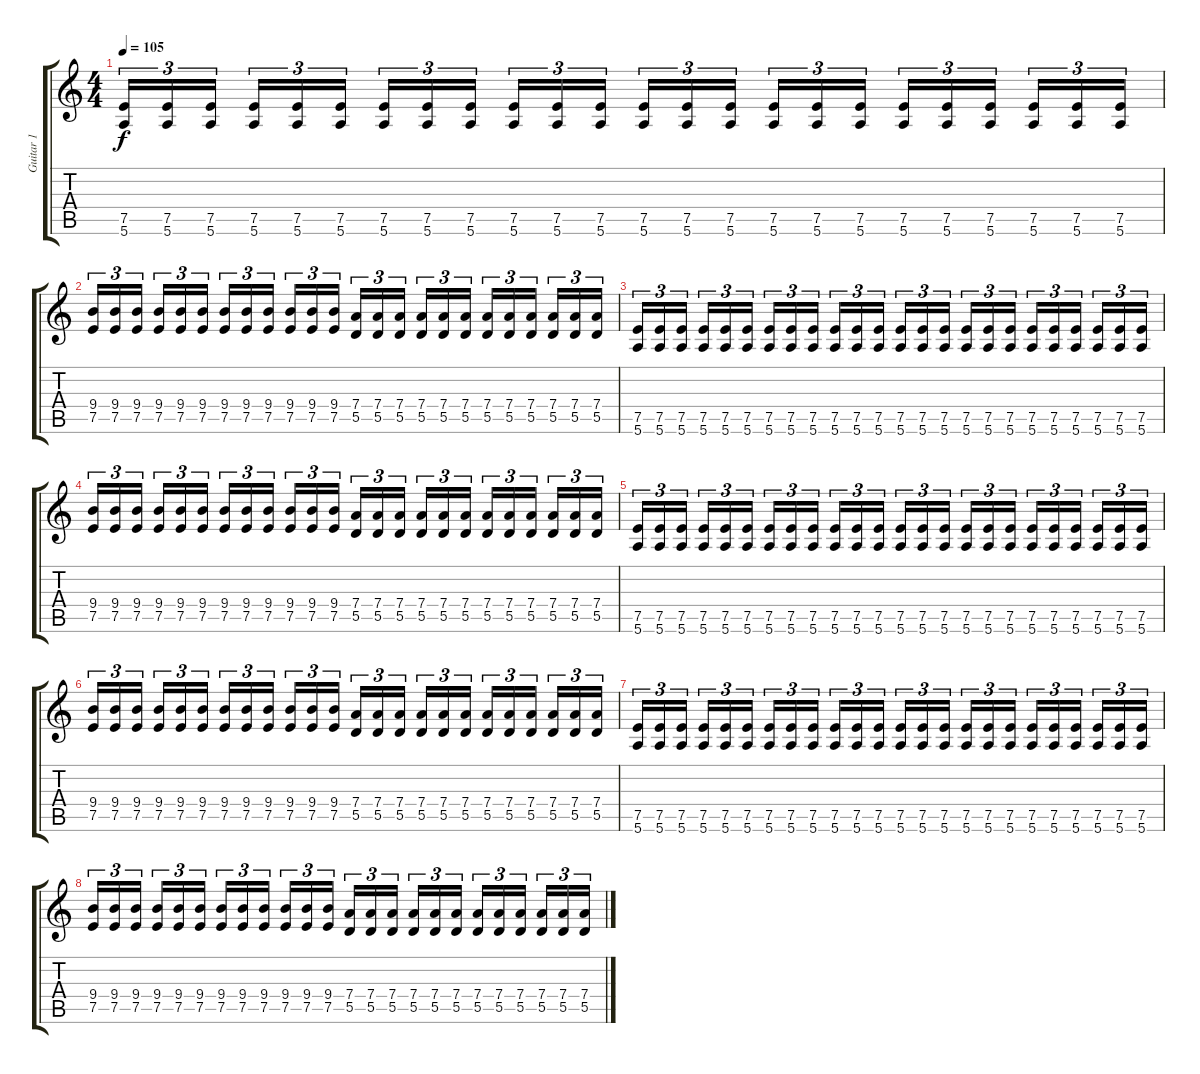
\track ("Guitar 1" "Guitar 1") {instrument overdrivenguitar}
\staff {score tabs}
\tuning (E4 B3 G3 D3 A2 E2) {hide}
\ts (4 4)
\tempo 105
\clef g2
\ks c
(7.5 5.6).16{tu (3 2) dy f} (7.5 5.6).16{tu (3 2)} (7.5 5.6).16{tu (3 2)} (7.5 5.6).16{tu (3 2)} (7.5 5.6).16{tu (3 2)} (7.5 5.6).16{tu (3 2)} (7.5 5.6).16{tu (3 2)} (7.5 5.6).16{tu (3 2)} (7.5 5.6).16{tu (3 2)} (7.5 5.6).16{tu (3 2)} (7.5 5.6).16{tu (3 2)} (7.5 5.6).16{tu (3 2)} (7.5 5.6).16{tu (3 2)} (7.5 5.6).16{tu (3 2)} (7.5 5.6).16{tu (3 2)} (7.5 5.6).16{tu (3 2)} (7.5 5.6).16{tu (3 2)} (7.5 5.6).16{tu (3 2)} (7.5 5.6).16{tu (3 2)} (7.5 5.6).16{tu (3 2)} (7.5 5.6).16{tu (3 2)} (7.5 5.6).16{tu (3 2)} (7.5 5.6).16{tu (3 2)} (7.5 5.6).16{tu (3 2)} |
(9.4 7.5).16{tu (3 2)} (9.4 7.5).16{tu (3 2)} (9.4 7.5).16{tu (3 2)} (9.4 7.5).16{tu (3 2)} (9.4 7.5).16{tu (3 2)} (9.4 7.5).16{tu (3 2)} (9.4 7.5).16{tu (3 2)} (9.4 7.5).16{tu (3 2)} (9.4 7.5).16{tu (3 2)} (9.4 7.5).16{tu (3 2)} (9.4 7.5).16{tu (3 2)} (9.4 7.5).16{tu (3 2)} (7.4 5.5).16{tu (3 2)} (7.4 5.5).16{tu (3 2)} (7.4 5.5).16{tu (3 2)} (7.4 5.5).16{tu (3 2)} (7.4 5.5).16{tu (3 2)} (7.4 5.5).16{tu (3 2)} (7.4 5.5).16{tu (3 2)} (7.4 5.5).16{tu (3 2)} (7.4 5.5).16{tu (3 2)} (7.4 5.5).16{tu (3 2)} (7.4 5.5).16{tu (3 2)} (7.4 5.5).16{tu (3 2)} |
(7.5 5.6).16{tu (3 2)} (7.5 5.6).16{tu (3 2)} (7.5 5.6).16{tu (3 2)} (7.5 5.6).16{tu (3 2)} (7.5 5.6).16{tu (3 2)} (7.5 5.6).16{tu (3 2)} (7.5 5.6).16{tu (3 2)} (7.5 5.6).16{tu (3 2)} (7.5 5.6).16{tu (3 2)} (7.5 5.6).16{tu (3 2)} (7.5 5.6).16{tu (3 2)} (7.5 5.6).16{tu (3 2)} (7.5 5.6).16{tu (3 2)} (7.5 5.6).16{tu (3 2)} (7.5 5.6).16{tu (3 2)} (7.5 5.6).16{tu (3 2)} (7.5 5.6).16{tu (3 2)} (7.5 5.6).16{tu (3 2)} (7.5 5.6).16{tu (3 2)} (7.5 5.6).16{tu (3 2)} (7.5 5.6).16{tu (3 2)} (7.5 5.6).16{tu (3 2)} (7.5 5.6).16{tu (3 2)} (7.5 5.6).16{tu (3 2)} |
(9.4 7.5).16{tu (3 2)} (9.4 7.5).16{tu (3 2)} (9.4 7.5).16{tu (3 2)} (9.4 7.5).16{tu (3 2)} (9.4 7.5).16{tu (3 2)} (9.4 7.5).16{tu (3 2)} (9.4 7.5).16{tu (3 2)} (9.4 7.5).16{tu (3 2)} (9.4 7.5).16{tu (3 2)} (9.4 7.5).16{tu (3 2)} (9.4 7.5).16{tu (3 2)} (9.4 7.5).16{tu (3 2)} (7.4 5.5).16{tu (3 2)} (7.4 5.5).16{tu (3 2)} (7.4 5.5).16{tu (3 2)} (7.4 5.5).16{tu (3 2)} (7.4 5.5).16{tu (3 2)} (7.4 5.5).16{tu (3 2)} (7.4 5.5).16{tu (3 2)} (7.4 5.5).16{tu (3 2)} (7.4 5.5).16{tu (3 2)} (7.4 5.5).16{tu (3 2)} (7.4 5.5).16{tu (3 2)} (7.4 5.5).16{tu (3 2)} |
(7.5 5.6).16{tu (3 2)} (7.5 5.6).16{tu (3 2)} (7.5 5.6).16{tu (3 2)} (7.5 5.6).16{tu (3 2)} (7.5 5.6).16{tu (3 2)} (7.5 5.6).16{tu (3 2)} (7.5 5.6).16{tu (3 2)} (7.5 5.6).16{tu (3 2)} (7.5 5.6).16{tu (3 2)} (7.5 5.6).16{tu (3 2)} (7.5 5.6).16{tu (3 2)} (7.5 5.6).16{tu (3 2)} (7.5 5.6).16{tu (3 2)} (7.5 5.6).16{tu (3 2)} (7.5 5.6).16{tu (3 2)} (7.5 5.6).16{tu (3 2)} (7.5 5.6).16{tu (3 2)} (7.5 5.6).16{tu (3 2)} (7.5 5.6).16{tu (3 2)} (7.5 5.6).16{tu (3 2)} (7.5 5.6).16{tu (3 2)} (7.5 5.6).16{tu (3 2)} (7.5 5.6).16{tu (3 2)} (7.5 5.6).16{tu (3 2)} |
(9.4 7.5).16{tu (3 2)} (9.4 7.5).16{tu (3 2)} (9.4 7.5).16{tu (3 2)} (9.4 7.5).16{tu (3 2)} (9.4 7.5).16{tu (3 2)} (9.4 7.5).16{tu (3 2)} (9.4 7.5).16{tu (3 2)} (9.4 7.5).16{tu (3 2)} (9.4 7.5).16{tu (3 2)} (9.4 7.5).16{tu (3 2)} (9.4 7.5).16{tu (3 2)} (9.4 7.5).16{tu (3 2)} (7.4 5.5).16{tu (3 2)} (7.4 5.5).16{tu (3 2)} (7.4 5.5).16{tu (3 2)} (7.4 5.5).16{tu (3 2)} (7.4 5.5).16{tu (3 2)} (7.4 5.5).16{tu (3 2)} (7.4 5.5).16{tu (3 2)} (7.4 5.5).16{tu (3 2)} (7.4 5.5).16{tu (3 2)} (7.4 5.5).16{tu (3 2)} (7.4 5.5).16{tu (3 2)} (7.4 5.5).16{tu (3 2)} |
(7.5 5.6).16{tu (3 2)} (7.5 5.6).16{tu (3 2)} (7.5 5.6).16{tu (3 2)} (7.5 5.6).16{tu (3 2)} (7.5 5.6).16{tu (3 2)} (7.5 5.6).16{tu (3 2)} (7.5 5.6).16{tu (3 2)} (7.5 5.6).16{tu (3 2)} (7.5 5.6).16{tu (3 2)} (7.5 5.6).16{tu (3 2)} (7.5 5.6).16{tu (3 2)} (7.5 5.6).16{tu (3 2)} (7.5 5.6).16{tu (3 2)} (7.5 5.6).16{tu (3 2)} (7.5 5.6).16{tu (3 2)} (7.5 5.6).16{tu (3 2)} (7.5 5.6).16{tu (3 2)} (7.5 5.6).16{tu (3 2)} (7.5 5.6).16{tu (3 2)} (7.5 5.6).16{tu (3 2)} (7.5 5.6).16{tu (3 2)} (7.5 5.6).16{tu (3 2)} (7.5 5.6).16{tu (3 2)} (7.5 5.6).16{tu (3 2)} |
(9.4 7.5).16{tu (3 2)} (9.4 7.5).16{tu (3 2)} (9.4 7.5).16{tu (3 2)} (9.4 7.5).16{tu (3 2)} (9.4 7.5).16{tu (3 2)} (9.4 7.5).16{tu (3 2)} (9.4 7.5).16{tu (3 2)} (9.4 7.5).16{tu (3 2)} (9.4 7.5).16{tu (3 2)} (9.4 7.5).16{tu (3 2)} (9.4 7.5).16{tu (3 2)} (9.4 7.5).16{tu (3 2)} (7.4 5.5).16{tu (3 2)} (7.4 5.5).16{tu (3 2)} (7.4 5.5).16{tu (3 2)} (7.4 5.5).16{tu (3 2)} (7.4 5.5).16{tu (3 2)} (7.4 5.5).16{tu (3 2)} (7.4 5.5).16{tu (3 2)} (7.4 5.5).16{tu (3 2)} (7.4 5.5).16{tu (3 2)} (7.4 5.5).16{tu (3 2)} (7.4 5.5).16{tu (3 2)} (7.4 5.5).16{tu (3 2)}
